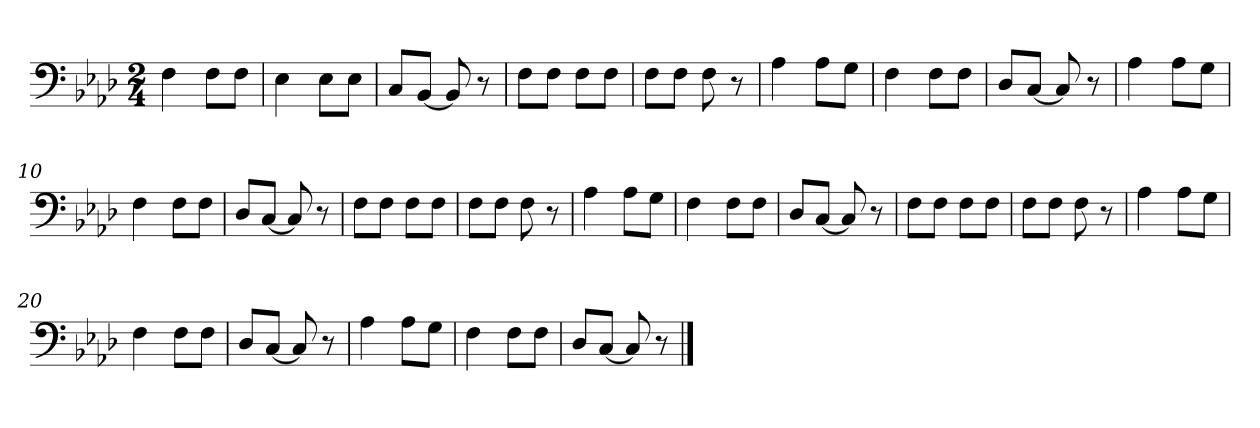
**kern
*part1
*staff1
*clefF4
*k[b-e-a-d-]
*M2/4
=1
4F\
8F\L
8F\J
=2
4E-\
8E-\L
8E-\J
=3
8C/L
[8BB-/J
8BB-/]
8r
=4
8F\L
8F\J
8F\L
8F\J
=5
8F\L
8F\J
8F\
8r
=6
4A-\
8A-\L
8G\J
=7
4F\
8F\L
8F\J
=8
8D-/L
[8C/J
8C/]
8r
=9
4A-\
8A-\L
8G\J
=10
4F\
8F\L
8F\J
=11
8D-/L
[8C/J
8C/]
8r
=12
8F\L
8F\J
8F\L
8F\J
=13
8F\L
8F\J
8F\
8r
=14
4A-\
8A-\L
8G\J
=15
4F\
8F\L
8F\J
=16
8D-/L
[8C/J
8C/]
8r
=17
8F\L
8F\J
8F\L
8F\J
=18
8F\L
8F\J
8F\
8r
=19
4A-\
8A-\L
8G\J
=20
4F\
8F\L
8F\J
=21
8D-/L
[8C/J
8C/]
8r
=22
4A-\
8A-\L
8G\J
=23
4F\
8F\L
8F\J
=24
8D-/L
[8C/J
8C/]
8r
==
*-
